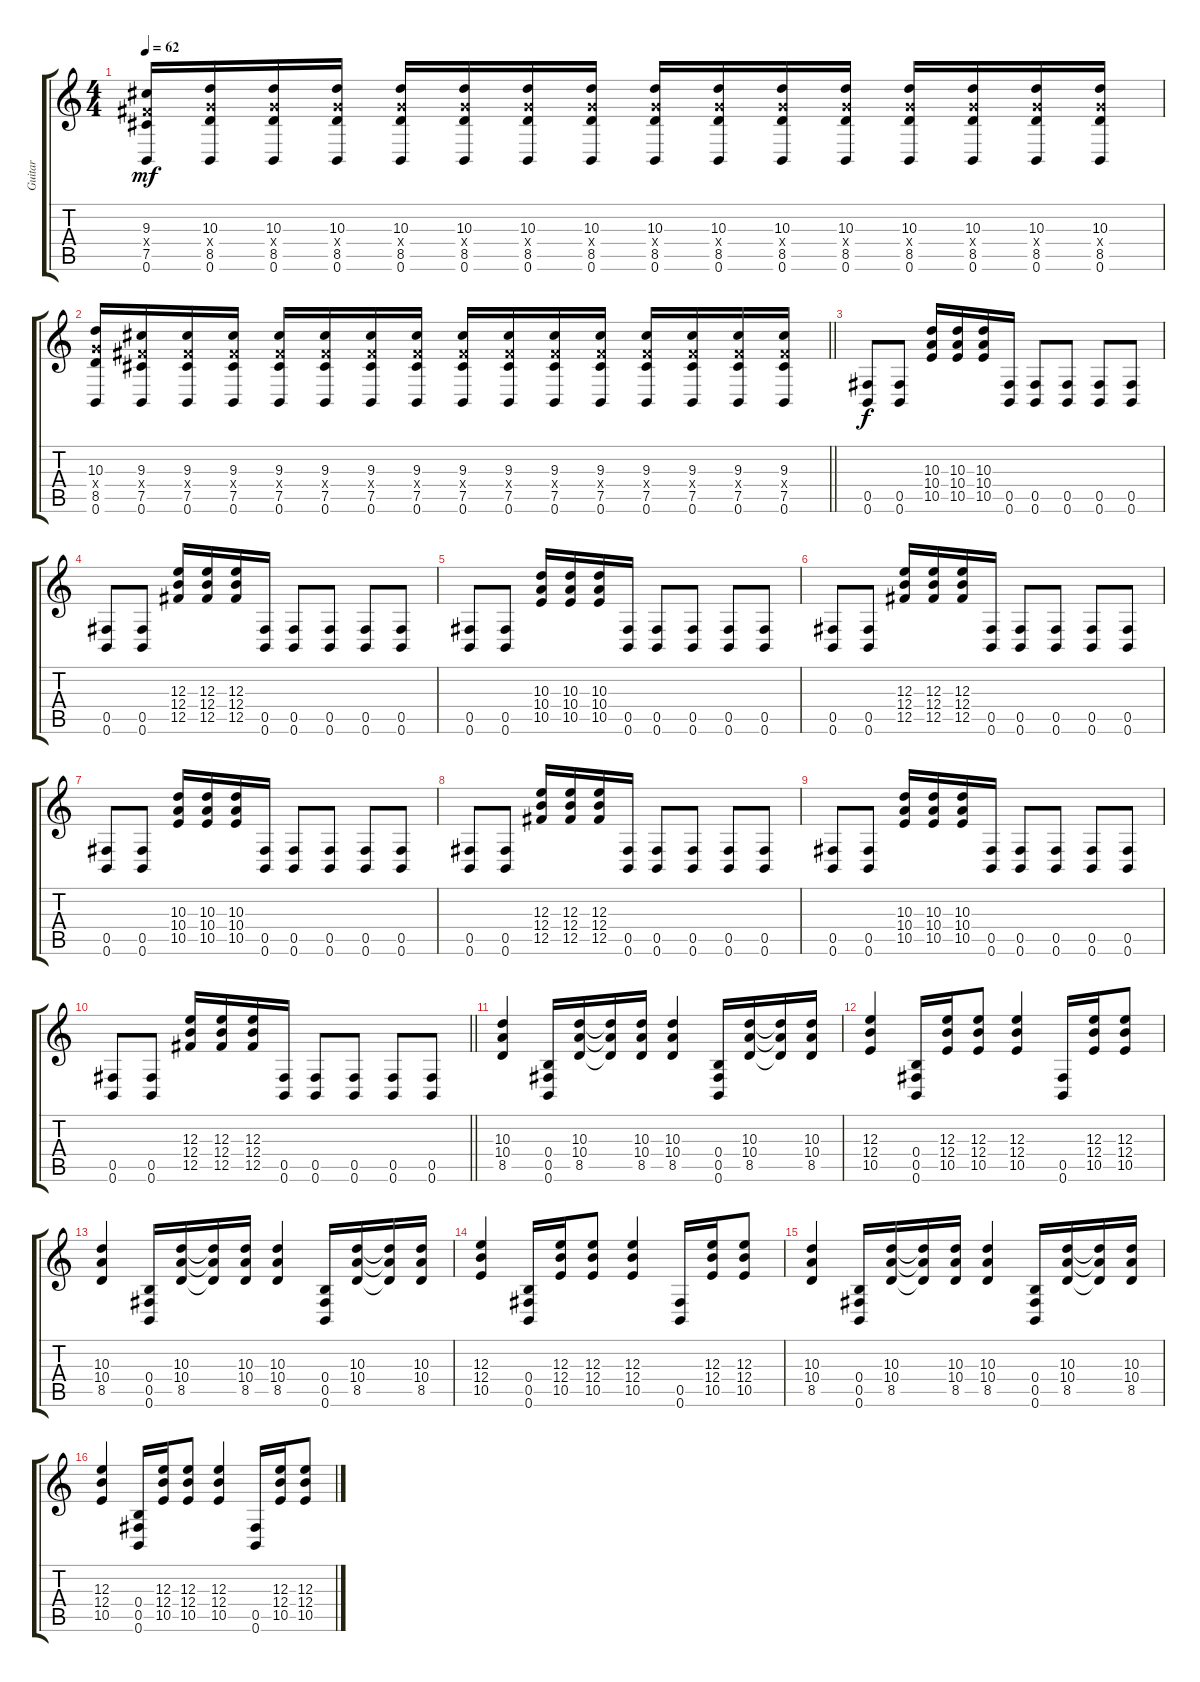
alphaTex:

\track ("Guitar" "Guitar") {instrument overdrivenguitar}
\staff {score tabs}
\tuning (Db4 Ab3 E3 B2 Gb2 B1) {hide}
\ts (4 4)
\tempo 62
\clef g2
\ks c
(9.3 7.4{x} 7.5 0.6).16{dy mf} (10.3 8.4{x} 8.5 0.6).16 (10.3 8.4{x} 8.5 0.6).16 (10.3 8.4{x} 8.5 0.6).16 (10.3 8.4{x} 8.5 0.6).16 (10.3 8.4{x} 8.5 0.6).16 (10.3 8.4{x} 8.5 0.6).16 (10.3 8.4{x} 8.5 0.6).16 (10.3 8.4{x} 8.5 0.6).16 (10.3 8.4{x} 8.5 0.6).16 (10.3 8.4{x} 8.5 0.6).16 (10.3 8.4{x} 8.5 0.6).16 (10.3 8.4{x} 8.5 0.6).16 (10.3 8.4{x} 8.5 0.6).16 (10.3 8.4{x} 8.5 0.6).16 (10.3 8.4{x} 8.5 0.6).16 |
\barLineRight lightlight
(10.3 8.4{x} 8.5 0.6).16 (9.3 7.4{x} 7.5 0.6).16 (9.3 7.4{x} 7.5 0.6).16 (9.3 7.4{x} 7.5 0.6).16 (9.3 7.4{x} 7.5 0.6).16 (9.3 7.4{x} 7.5 0.6).16 (9.3 7.4{x} 7.5 0.6).16 (9.3 7.4{x} 7.5 0.6).16 (9.3 7.4{x} 7.5 0.6).16 (9.3 7.4{x} 7.5 0.6).16 (9.3 7.4{x} 7.5 0.6).16 (9.3 7.4{x} 7.5 0.6).16 (9.3 7.4{x} 7.5 0.6).16 (9.3 7.4{x} 7.5 0.6).16 (9.3 7.4{x} 7.5 0.6).16 (9.3 7.4{x} 7.5 0.6).16 |
\section ("" "")
(0.5 0.6).8{dy f} (0.5 0.6).8 (10.3 10.4 10.5).16 (10.3 10.4 10.5).16 (10.3 10.4 10.5).16 (0.5 0.6).16 (0.5 0.6).8 (0.5 0.6).8 (0.5 0.6).8 (0.5 0.6).8 |
(0.5 0.6).8 (0.5 0.6).8 (12.3 12.4 12.5).16 (12.3 12.4 12.5).16 (12.3 12.4 12.5).16 (0.5 0.6).16 (0.5 0.6).8 (0.5 0.6).8 (0.5 0.6).8 (0.5 0.6).8 |
(0.5 0.6).8 (0.5 0.6).8 (10.3 10.4 10.5).16 (10.3 10.4 10.5).16 (10.3 10.4 10.5).16 (0.5 0.6).16 (0.5 0.6).8 (0.5 0.6).8 (0.5 0.6).8 (0.5 0.6).8 |
(0.5 0.6).8 (0.5 0.6).8 (12.3 12.4 12.5).16 (12.3 12.4 12.5).16 (12.3 12.4 12.5).16 (0.5 0.6).16 (0.5 0.6).8 (0.5 0.6).8 (0.5 0.6).8 (0.5 0.6).8 |
(0.5 0.6).8 (0.5 0.6).8 (10.3 10.4 10.5).16 (10.3 10.4 10.5).16 (10.3 10.4 10.5).16 (0.5 0.6).16 (0.5 0.6).8 (0.5 0.6).8 (0.5 0.6).8 (0.5 0.6).8 |
(0.5 0.6).8 (0.5 0.6).8 (12.3 12.4 12.5).16 (12.3 12.4 12.5).16 (12.3 12.4 12.5).16 (0.5 0.6).16 (0.5 0.6).8 (0.5 0.6).8 (0.5 0.6).8 (0.5 0.6).8 |
(0.5 0.6).8 (0.5 0.6).8 (10.3 10.4 10.5).16 (10.3 10.4 10.5).16 (10.3 10.4 10.5).16 (0.5 0.6).16 (0.5 0.6).8 (0.5 0.6).8 (0.5 0.6).8 (0.5 0.6).8 |
\barLineRight lightlight
(0.5 0.6).8 (0.5 0.6).8 (12.3 12.4 12.5).16 (12.3 12.4 12.5).16 (12.3 12.4 12.5).16 (0.5 0.6).16 (0.5 0.6).8 (0.5 0.6).8 (0.5 0.6).8 (0.5 0.6).8 |
\section ("" "")
(10.3 10.4 8.5).4 (0.4 0.5 0.6).16 (10.3 10.4 8.5).16 (10.3{t} 10.4{t} 8.5{t}).16 (10.3 10.4 8.5).16 (10.3 10.4 8.5).4 (0.4 0.5 0.6).16 (10.3 10.4 8.5).16 (10.3{t} 10.4{t} 8.5{t}).16 (10.3 10.4 8.5).16 |
(12.3 12.4 10.5).4 (0.4 0.5 0.6).16 (12.3 12.4 10.5).16 (12.3 12.4 10.5).8 (12.3 12.4 10.5).4 (0.5 0.6).16 (12.3 12.4 10.5).16 (12.3 12.4 10.5).8 |
(10.3 10.4 8.5).4 (0.4 0.5 0.6).16 (10.3 10.4 8.5).16 (10.3{t} 10.4{t} 8.5{t}).16 (10.3 10.4 8.5).16 (10.3 10.4 8.5).4 (0.4 0.5 0.6).16 (10.3 10.4 8.5).16 (10.3{t} 10.4{t} 8.5{t}).16 (10.3 10.4 8.5).16 |
(12.3 12.4 10.5).4 (0.4 0.5 0.6).16 (12.3 12.4 10.5).16 (12.3 12.4 10.5).8 (12.3 12.4 10.5).4 (0.5 0.6).16 (12.3 12.4 10.5).16 (12.3 12.4 10.5).8 |
(10.3 10.4 8.5).4 (0.4 0.5 0.6).16 (10.3 10.4 8.5).16 (10.3{t} 10.4{t} 8.5{t}).16 (10.3 10.4 8.5).16 (10.3 10.4 8.5).4 (0.4 0.5 0.6).16 (10.3 10.4 8.5).16 (10.3{t} 10.4{t} 8.5{t}).16 (10.3 10.4 8.5).16 |
(12.3 12.4 10.5).4 (0.4 0.5 0.6).16 (12.3 12.4 10.5).16 (12.3 12.4 10.5).8 (12.3 12.4 10.5).4 (0.5 0.6).16 (12.3 12.4 10.5).16 (12.3 12.4 10.5).8
